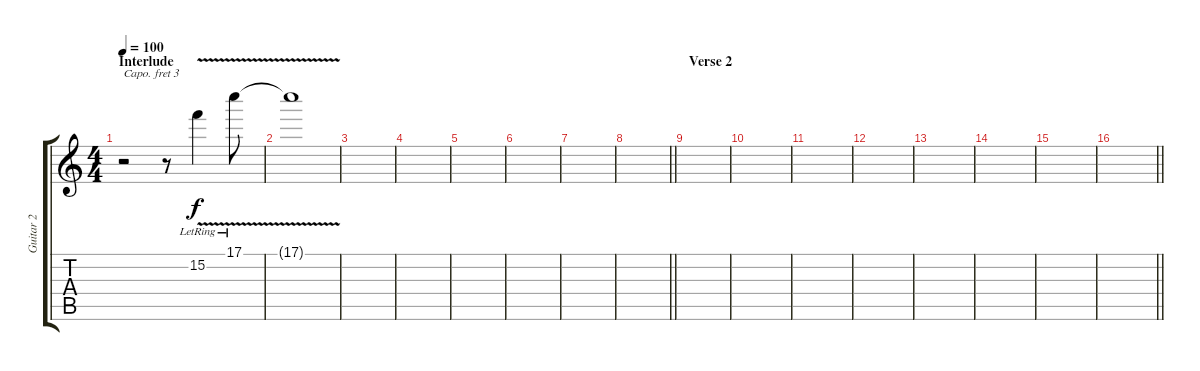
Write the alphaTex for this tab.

\track ("Guitar 2" "Guitar 2") {instrument electricguitarclean}
\staff {score tabs}
\capo 3
\tuning (E4 B3 G3 D3 A2 E2) {hide}
\ts (4 4)
\section ("" "Interlude")
\tempo 100
\clef g2
\ks c
r.2{dy f} r.8 15.2{v lr}.4 17.1{v lr}.8 |
17.1{t}.1 |
|
|
|
|
|
\barLineRight lightlight
|
\section ("" "Verse 2")
|
|
|
|
|
|
|
\barLineRight lightlight
